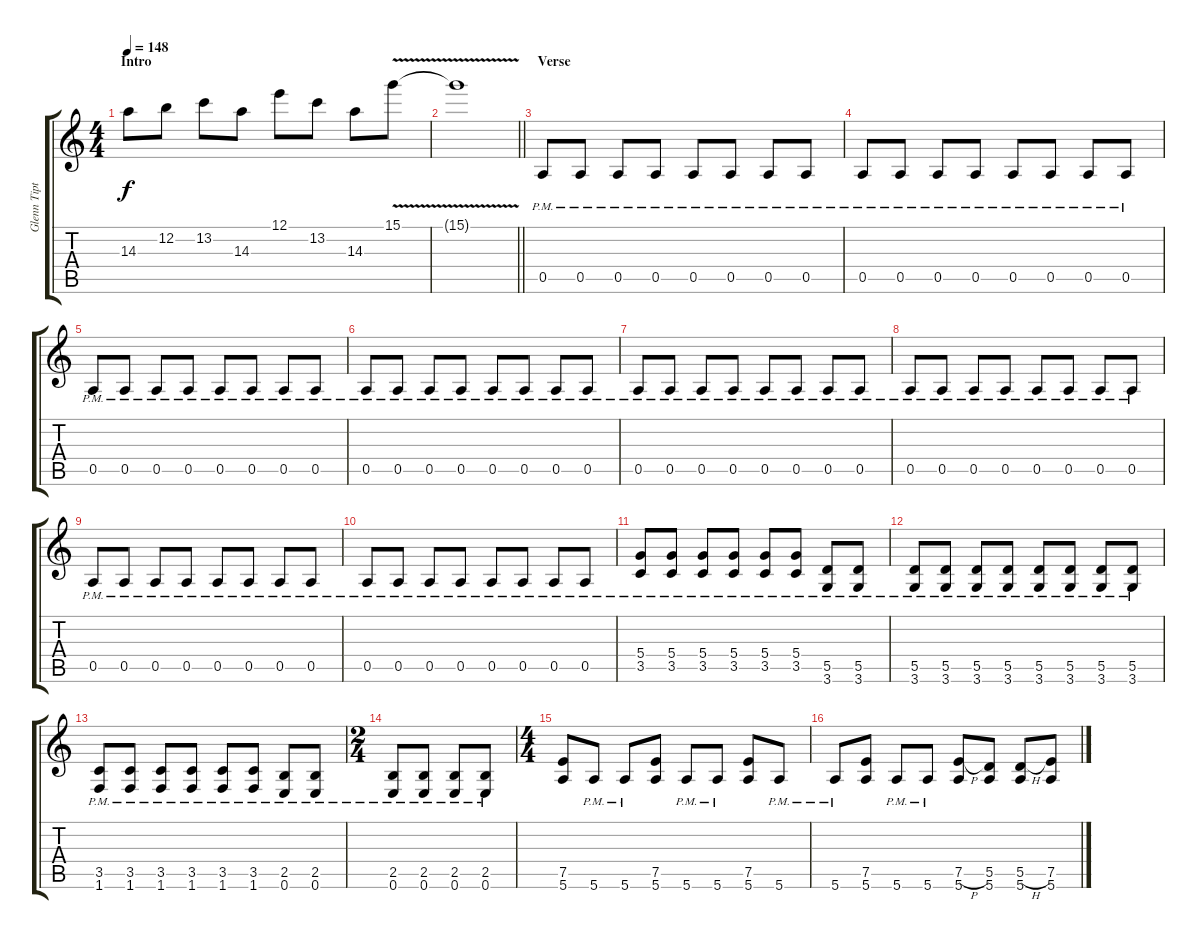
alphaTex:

\track ("Glenn Tipton" "Glenn Tipt") {instrument distortionguitar}
\staff {score tabs}
\tuning (E4 B3 G3 D3 A2 E2) {hide}
\ts (4 4)
\section ("" "Intro")
\tempo 148
\clef g2
\ks c
14.3.8{dy f instrument distortionguitar} 12.2.8 13.2.8 14.3.8 12.1.8 13.2.8 14.3.8 15.1{v}.8 |
\barLineRight lightlight
15.1{t}.1 |
\section ("" "Verse")
0.5{pm}.8 0.5{pm}.8 0.5{pm}.8 0.5{pm}.8 0.5{pm}.8 0.5{pm}.8 0.5{pm}.8 0.5{pm}.8 |
0.5{pm}.8 0.5{pm}.8 0.5{pm}.8 0.5{pm}.8 0.5{pm}.8 0.5{pm}.8 0.5{pm}.8 0.5{pm}.8 |
0.5{pm}.8 0.5{pm}.8 0.5{pm}.8 0.5{pm}.8 0.5{pm}.8 0.5{pm}.8 0.5{pm}.8 0.5{pm}.8 |
0.5{pm}.8 0.5{pm}.8 0.5{pm}.8 0.5{pm}.8 0.5{pm}.8 0.5{pm}.8 0.5{pm}.8 0.5{pm}.8 |
0.5{pm}.8 0.5{pm}.8 0.5{pm}.8 0.5{pm}.8 0.5{pm}.8 0.5{pm}.8 0.5{pm}.8 0.5{pm}.8 |
0.5{pm}.8 0.5{pm}.8 0.5{pm}.8 0.5{pm}.8 0.5{pm}.8 0.5{pm}.8 0.5{pm}.8 0.5{pm}.8 |
0.5{pm}.8 0.5{pm}.8 0.5{pm}.8 0.5{pm}.8 0.5{pm}.8 0.5{pm}.8 0.5{pm}.8 0.5{pm}.8 |
0.5{pm}.8 0.5{pm}.8 0.5{pm}.8 0.5{pm}.8 0.5{pm}.8 0.5{pm}.8 0.5{pm}.8 0.5{pm}.8 |
(5.4{pm} 3.5{pm}).8 (5.4{pm} 3.5{pm}).8 (5.4{pm} 3.5{pm}).8 (5.4{pm} 3.5{pm}).8 (5.4{pm} 3.5{pm}).8 (5.4{pm} 3.5{pm}).8 (5.5{pm} 3.6{pm}).8 (5.5{pm} 3.6{pm}).8 |
(5.5{pm} 3.6{pm}).8 (5.5{pm} 3.6{pm}).8 (5.5{pm} 3.6{pm}).8 (5.5{pm} 3.6{pm}).8 (5.5{pm} 3.6{pm}).8 (5.5{pm} 3.6{pm}).8 (5.5{pm} 3.6{pm}).8 (5.5{pm} 3.6{pm}).8 |
(3.5{pm} 1.6{pm}).8 (3.5{pm} 1.6{pm}).8 (3.5{pm} 1.6{pm}).8 (3.5{pm} 1.6{pm}).8 (3.5{pm} 1.6{pm}).8 (3.5{pm} 1.6{pm}).8 (2.5{pm} 0.6{pm}).8 (2.5{pm} 0.6{pm}).8 |
\ts (2 4)
(2.5{pm} 0.6{pm}).8 (2.5{pm} 0.6{pm}).8 (2.5{pm} 0.6{pm}).8 (2.5{pm} 0.6{pm}).8 |
\ts (4 4)
(7.5 5.6).8 5.6{pm}.8 5.6{pm}.8 (7.5 5.6).8 5.6{pm}.8 5.6{pm}.8 (7.5 5.6).8 5.6{pm}.8 |
5.6{pm}.8 (7.5 5.6).8 5.6{pm}.8 5.6{pm}.8 (7.5{h} 5.6).8 (5.5 5.6).8 (5.5{h} 5.6).8 (7.5 5.6).8
